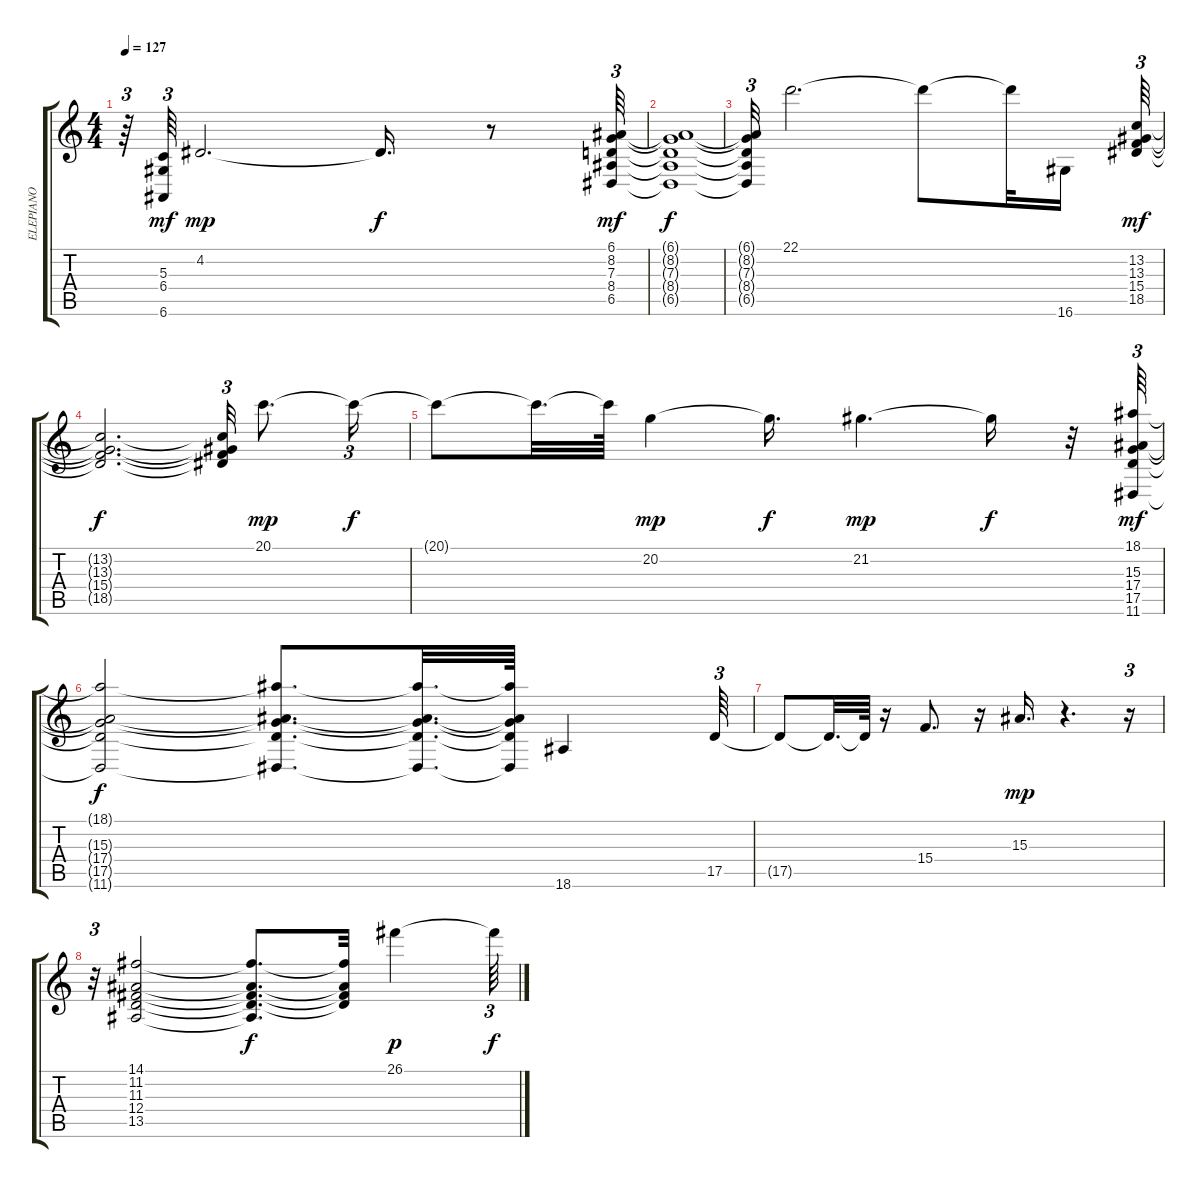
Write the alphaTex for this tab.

\track ("ELEPIANO" "ELEPIANO") {instrument electricpiano2}
\staff {score tabs}
\tuning (E4 B3 G3 D3 A2 E2) {hide}
\ts (4 4)
\tempo 127
\clef g2
\ks c
r.64{tu (3 2) dy f} (5.3 6.4 6.6).64{tu (3 2) dy mf} 4.2.2{d dy mp} 4.2{t}.16{d dy f} r.8 (6.1 8.2 7.3 8.4 6.5).64{tu (3 2) dy mf} |
(6.1{t} 8.2{t} 7.3{t} 8.4{t} 6.5{t}).1{dy f} |
(6.1{t} 8.2{t} 7.3{t} 8.4{t} 6.5{t}).32{tu (3 2)} 22.1.2{d} 22.1{t}.8 22.1{t}.32 16.6.16{beam splitsecondary} (13.2 13.3 15.4 18.5).64{tu (3 2) dy mf} |
(13.2{t} 13.3{t} 15.4{t} 18.5{t}).2{d dy f} (13.2{t} 13.3{t} 15.4{t} 18.5{t}).32{tu (3 2)} 20.1.8{d dy mp} 20.1{t}.16{tu (3 2) dy f} |
20.1{t}.8 20.1{t}.32{d} 20.1{t}.64 20.2.4{dy mp} 20.2{t}.16{d dy f} 21.2.4{d dy mp} 21.2{t}.16{dy f} r.32 (18.1 15.3 17.4 17.5 11.6).64{tu (3 2) dy mf} |
(18.1{t} 15.3{t} 17.4{t} 17.5{t} 11.6{t}).2{dy f} (18.1{t} 15.3{t} 17.4{t} 17.5{t} 11.6{t}).8{d} (18.1{t} 15.3{t} 17.4{t} 17.5{t} 11.6{t}).32{d} (18.1{t} 15.3{t} 17.4{t} 17.5{t} 11.6{t}).64 18.6.4 17.5.64{tu (3 2)} |
17.5{t}.8 17.5{t}.32{d} 17.5{t}.64 r.16 15.4.8{d} r.16 15.3.16{d dy mp} r.4{d} r.16{tu (3 2)} |
r.32{tu (3 2)} (14.1 11.2 11.3 12.4 13.5).2 (14.1{t} 11.2{t} 11.3{t} 12.4{t} 13.5{t}).8{d dy f} (14.1{t} 11.2{t} 11.3{t} 12.4{t}).32 26.1.4{dy p} 26.1{t}.64{tu (3 2) dy f}
